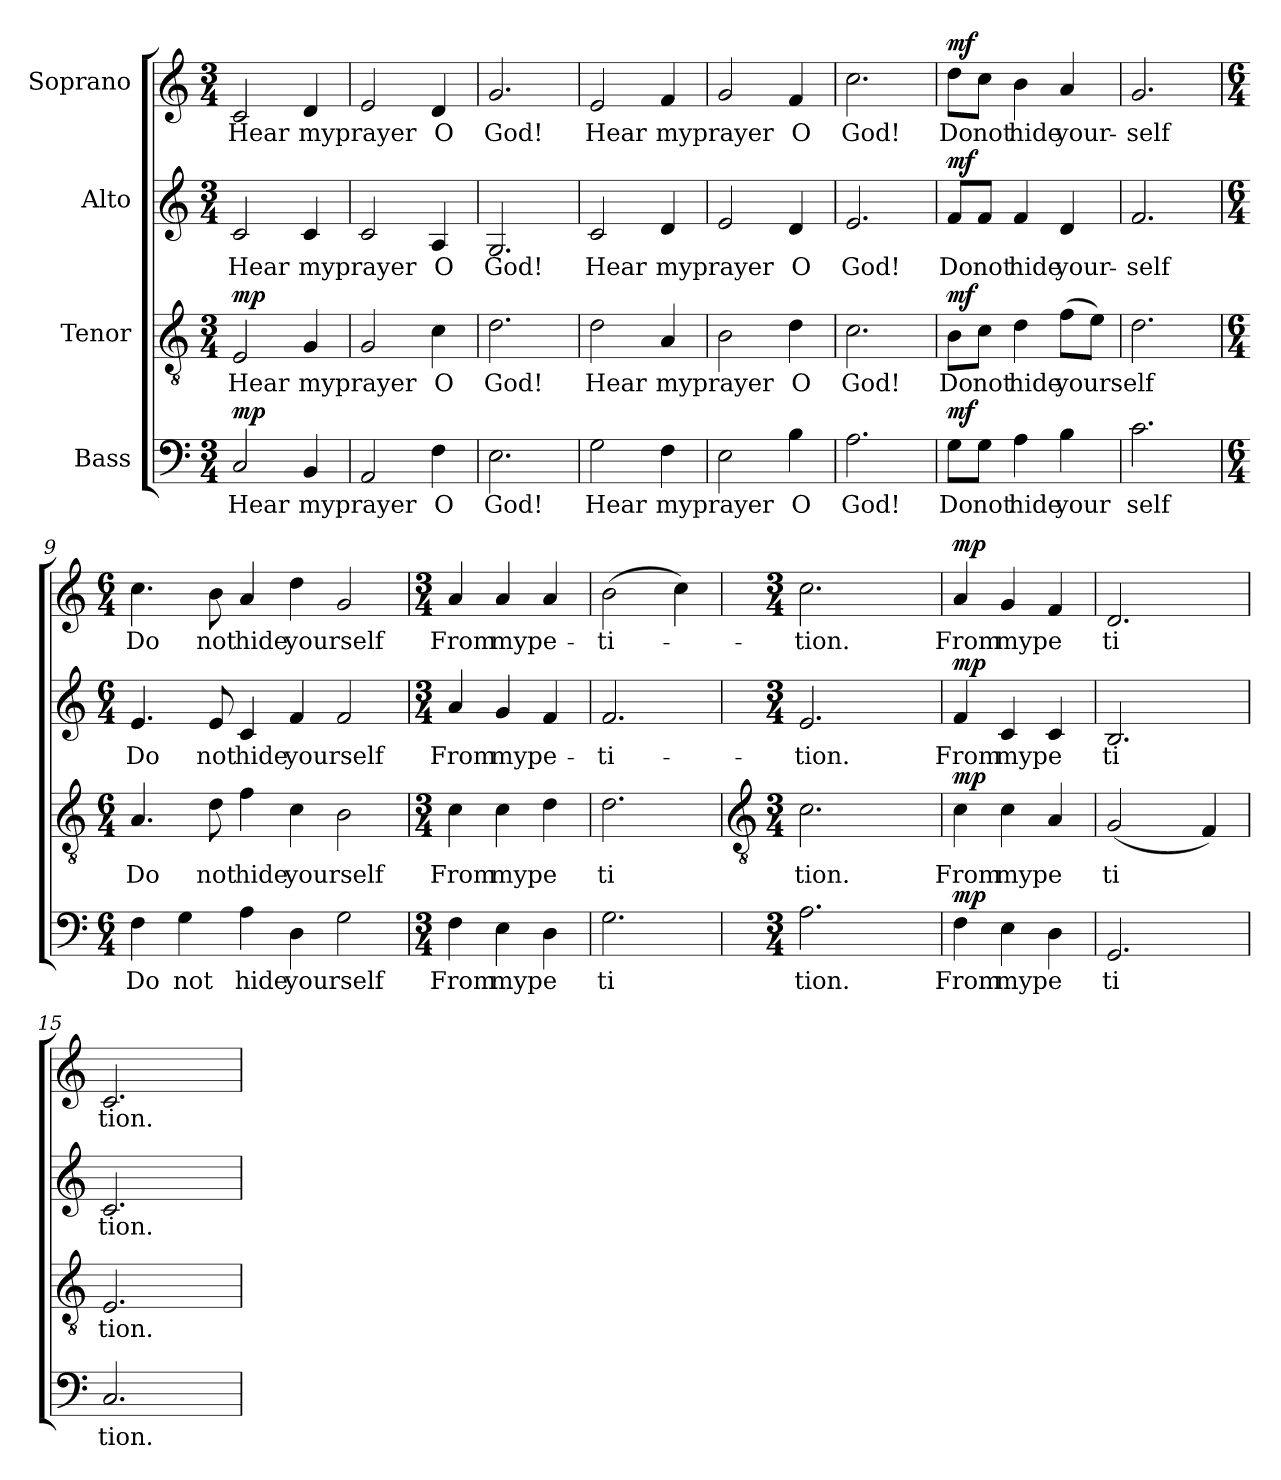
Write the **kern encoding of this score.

**kern	**text	**dynam	**kern	**text	**dynam	**kern	**text	**dynam	**kern	**text	**dynam
*part4	*part4	*part4	*part3	*part3	*part3	*part2	*part2	*part2	*part1	*part1	*part1
*staff4	*staff4	*staff4	*staff3	*staff3	*staff3	*staff2	*staff2	*staff2	*staff1	*staff1	*staff1
*I"Bass	*	*	*I"Tenor	*	*	*I"Alto	*	*	*I"Soprano	*	*
*clefF4	*	*	*clefGv2	*	*	*clefG2	*	*	*clefG2	*	*
*k[]	*	*	*k[]	*	*	*k[]	*	*	*k[]	*	*
*C:	*	*	*C:	*	*	*C:	*	*	*C:	*	*
*M3/4	*	*	*M3/4	*	*	*M3/4	*	*	*M3/4	*	*
*MM100	*	*	*MM100	*	*	*MM100	*	*	*MM100	*	*
=1	=1	=1	=1	=1	=1	=1	=1	=1	=1	=1	=1
!	!LO:LY:b	!LO:DY:a	!	!LO:LY:b	!LO:DY:a	!	!LO:LY:b	!	!	!LO:LY:b	!LO:DY:b
!	!	!	!	!	!	!	!	!	!	!	!LO:DY:n=1:a
2C/	Hear	mp	2E/	Hear	mp	2c/	Hear	.	2c/	Hear	mp mp
!	!LO:LY:b	!	!	!LO:LY:b	!	!	!LO:LY:b	!	!	!LO:LY:b	!
4BB/	myprayer	.	4G/	myprayer	.	4c/	myprayer	.	4d/	myprayer	.
=2	=2	=2	=2	=2	=2	=2	=2	=2	=2	=2	=2
2AA/	.	.	2G/	.	.	2c/	.	.	2e/	.	.
!	!LO:LY:b	!	!	!LO:LY:b	!	!	!LO:LY:b	!	!	!LO:LY:b	!
4F\	O	.	4c\	O	.	4A/	O	.	4d/	O	.
=3	=3	=3	=3	=3	=3	=3	=3	=3	=3	=3	=3
!	!LO:LY:b	!	!	!LO:LY:b	!	!	!LO:LY:b	!	!	!LO:LY:b	!
2.E\	God!	.	2.d\	God!	.	2.G/	God!	.	2.g/	God!	.
=4	=4	=4	=4	=4	=4	=4	=4	=4	=4	=4	=4
!	!LO:LY:b	!	!	!LO:LY:b	!	!	!LO:LY:b	!	!	!LO:LY:b	!
2G\	Hear	.	2d\	Hear	.	2c/	Hear	.	2e/	Hear	.
!	!LO:LY:b	!	!	!LO:LY:b	!	!	!LO:LY:b	!	!	!LO:LY:b	!
4F\	myprayer	.	4A/	myprayer	.	4d/	myprayer	.	4f/	myprayer	.
=5	=5	=5	=5	=5	=5	=5	=5	=5	=5	=5	=5
2E\	.	.	2B\	.	.	2e/	.	.	2g/	.	.
!	!LO:LY:b	!	!	!LO:LY:b	!	!	!LO:LY:b	!	!	!LO:LY:b	!
4B\	O	.	4d\	O	.	4d/	O	.	4f/	O	.
=6	=6	=6	=6	=6	=6	=6	=6	=6	=6	=6	=6
!	!LO:LY:b	!	!	!LO:LY:b	!	!	!LO:LY:b	!	!	!LO:LY:b	!
2.A\	God!	.	2.c\	God!	.	2.e/	God!	.	2.cc\	God!	.
=7	=7	=7	=7	=7	=7	=7	=7	=7	=7	=7	=7
!	!LO:LY:b	!LO:DY:a	!	!LO:LY:b	!LO:DY:a	!	!LO:LY:b	!LO:DY:a	!	!LO:LY:b	!LO:DY:a
8G\L	Do	mf	8B\L	Do	mf	8f/L	Do	mf	8dd\L	Do	mf
!	!LO:LY:b	!	!	!LO:LY:b	!	!	!LO:LY:b	!	!	!LO:LY:b	!
8G\J	not	.	8c\J	not	.	8f/J	not	.	8cc\J	not	.
!	!LO:LY:b	!	!	!LO:LY:b	!	!	!LO:LY:b	!	!	!LO:LY:b	!
4A\	hide	.	4d\	hide	.	4f/	hide	.	4b\	hide	.
!	!LO:LY:b	!	!	!LO:LY:b	!	!	!LO:LY:b	!	!	!LO:LY:b	!
4B\	your	.	(>8f\L	yourself	.	4d/	your-	.	4a/	your-	.
.	.	.	8e\J)	.	.	.	.	.	.	.	.
=8	=8	=8	=8	=8	=8	=8	=8	=8	=8	=8	=8
!	!LO:LY:b	!	!	!	!	!	!LO:LY:b	!	!	!LO:LY:b	!
2.c\	self	.	2.d\	.	.	2.f/	-self	.	2.g/	-self	.
=9	=9	=9	=9	=9	=9	=9	=9	=9	=9	=9	=9
*M6/4	*	*	*M6/4	*	*	*M6/4	*	*	*M6/4	*	*
!	!LO:LY:b	!	!	!LO:LY:b	!	!	!LO:LY:b	!	!	!LO:LY:b	!
4F\	Do	.	4.A/	Do	.	4.e/	Do	.	4.cc\	Do	.
!	!LO:LY:b	!	!	!	!	!	!	!	!	!	!
4G\	not	.	.	.	.	.	.	.	.	.	.
!	!	!	!	!LO:LY:b	!	!	!LO:LY:b	!	!	!LO:LY:b	!
.	.	.	8d\	not	.	8e/	not	.	8b\	not	.
!	!LO:LY:b	!	!	!LO:LY:b	!	!	!LO:LY:b	!	!	!LO:LY:b	!
4A\	hide	.	4f\	hide	.	4c/	hide	.	4a/	hide	.
!	!LO:LY:b	!	!	!LO:LY:b	!	!	!LO:LY:b	!	!	!LO:LY:b	!
4D\	yourself	.	4c\	yourself	.	4f/	yourself	.	4dd\	yourself	.
2G\	.	.	2B\	.	.	2f/	.	.	2g/	.	.
=10	=10	=10	=10	=10	=10	=10	=10	=10	=10	=10	=10
*M3/4	*	*	*M3/4	*	*	*M3/4	*	*	*M3/4	*	*
!	!LO:LY:b	!	!	!LO:LY:b	!	!	!LO:LY:b	!	!	!LO:LY:b	!
4F\	From	.	4c\	From	.	4a/	From	.	4a/	From	.
!	!LO:LY:b	!	!	!LO:LY:b	!	!	!LO:LY:b	!	!	!LO:LY:b	!
4E\	mype	.	4c\	mype	.	4g/	mype-	.	4a/	mype-	.
4D\	.	.	4d\	.	.	4f/	.	.	4a/	.	.
=11	=11	=11	=11	=11	=11	=11	=11	=11	=11	=11	=11
!	!LO:LY:b	!	!	!LO:LY:b	!	!	!LO:LY:b	!	!	!LO:LY:b	!
2.G\	ti	.	2.d\	ti	.	2.f/	-ti-	.	(>2b\	-ti-	.
.	.	.	.	.	.	.	.	.	4cc\)	.	.
!!LO:LB:g=z
=12	=12	=12	=12	=12	=12	=12	=12	=12	=12	=12	=12
*	*	*	*clefGv2	*	*	*	*	*	*	*	*
*M3/4	*	*	*M3/4	*	*	*M3/4	*	*	*M3/4	*	*
!	!LO:LY:b	!	!	!LO:LY:b	!	!	!LO:LY:b	!	!	!LO:LY:b	!
*^	*	*	*	*	*	*^	*	*	*^	*	*
2.A\	4ryy	tion.	.	2.c\	tion.	.	2.e/	4ryy	-tion.	.	2.cc\	4ryy	-tion.	.
.	4ryy	.	.	.	.	.	.	4ryy	.	.	.	4ryy	.	.
.	4ryy	.	.	.	.	.	.	4ryy	.	.	.	4ryy	.	.
=13	=13	=13	=13	=13	=13	=13	=13	=13	=13	=13	=13	=13	=13	=13
!	!	!LO:LY:b	!LO:DY:a	!	!LO:LY:b	!LO:DY:a	!	!	!LO:LY:b	!LO:DY:a	!	!	!LO:LY:b	!LO:DY:a
4F\	4ryy	From	mp	4c\	From	mp	4f/	4ryy	From	mp	4a/	4ryy	From	mp
!	!	!LO:LY:b	!	!	!LO:LY:b	!	!	!	!LO:LY:b	!	!	!	!LO:LY:b	!
4E\	4ryy	mype	.	4c\	mype	.	4c/	4ryy	mype	.	4g/	4ryy	mype	.
4D\	4ryy	.	.	4A/	.	.	4c/	4ryy	.	.	4f/	4ryy	.	.
=14	=14	=14	=14	=14	=14	=14	=14	=14	=14	=14	=14	=14	=14	=14
!	!	!LO:LY:b	!	!	!LO:LY:b	!	!	!	!LO:LY:b	!	!	!	!LO:LY:b	!
2.GG/	4ryy	ti	.	(<2G/	ti	.	2.B/	4ryy	ti	.	2.d/	4ryy	ti	.
.	4ryy	.	.	.	.	.	.	4ryy	.	.	.	4ryy	.	.
.	4ryy	.	.	4F/)	.	.	.	4ryy	.	.	.	4ryy	.	.
=15	=15	=15	=15	=15	=15	=15	=15	=15	=15	=15	=15	=15	=15	=15
!	!	!LO:LY:b	!	!	!LO:LY:b	!	!	!	!LO:LY:b	!	!	!	!LO:LY:b	!
2.C/	4ryy	tion.	.	2.E/	tion.	.	2.c/	4ryy	tion.	.	2.c/	4ryy	tion.	.
.	4ryy	.	.	.	.	.	.	4ryy	.	.	.	4ryy	.	.
.	4ryy	.	.	.	.	.	.	4ryy	.	.	.	4ryy	.	.
*	*	*	*	*	*	*	*v	*v	*	*	*	*	*	*
*v	*v	*	*	*	*	*	*	*	*	*v	*v	*	*
=	=	=	=	=	=	=	=	=	=	=	=
*-	*-	*-	*-	*-	*-	*-	*-	*-	*-	*-	*-
